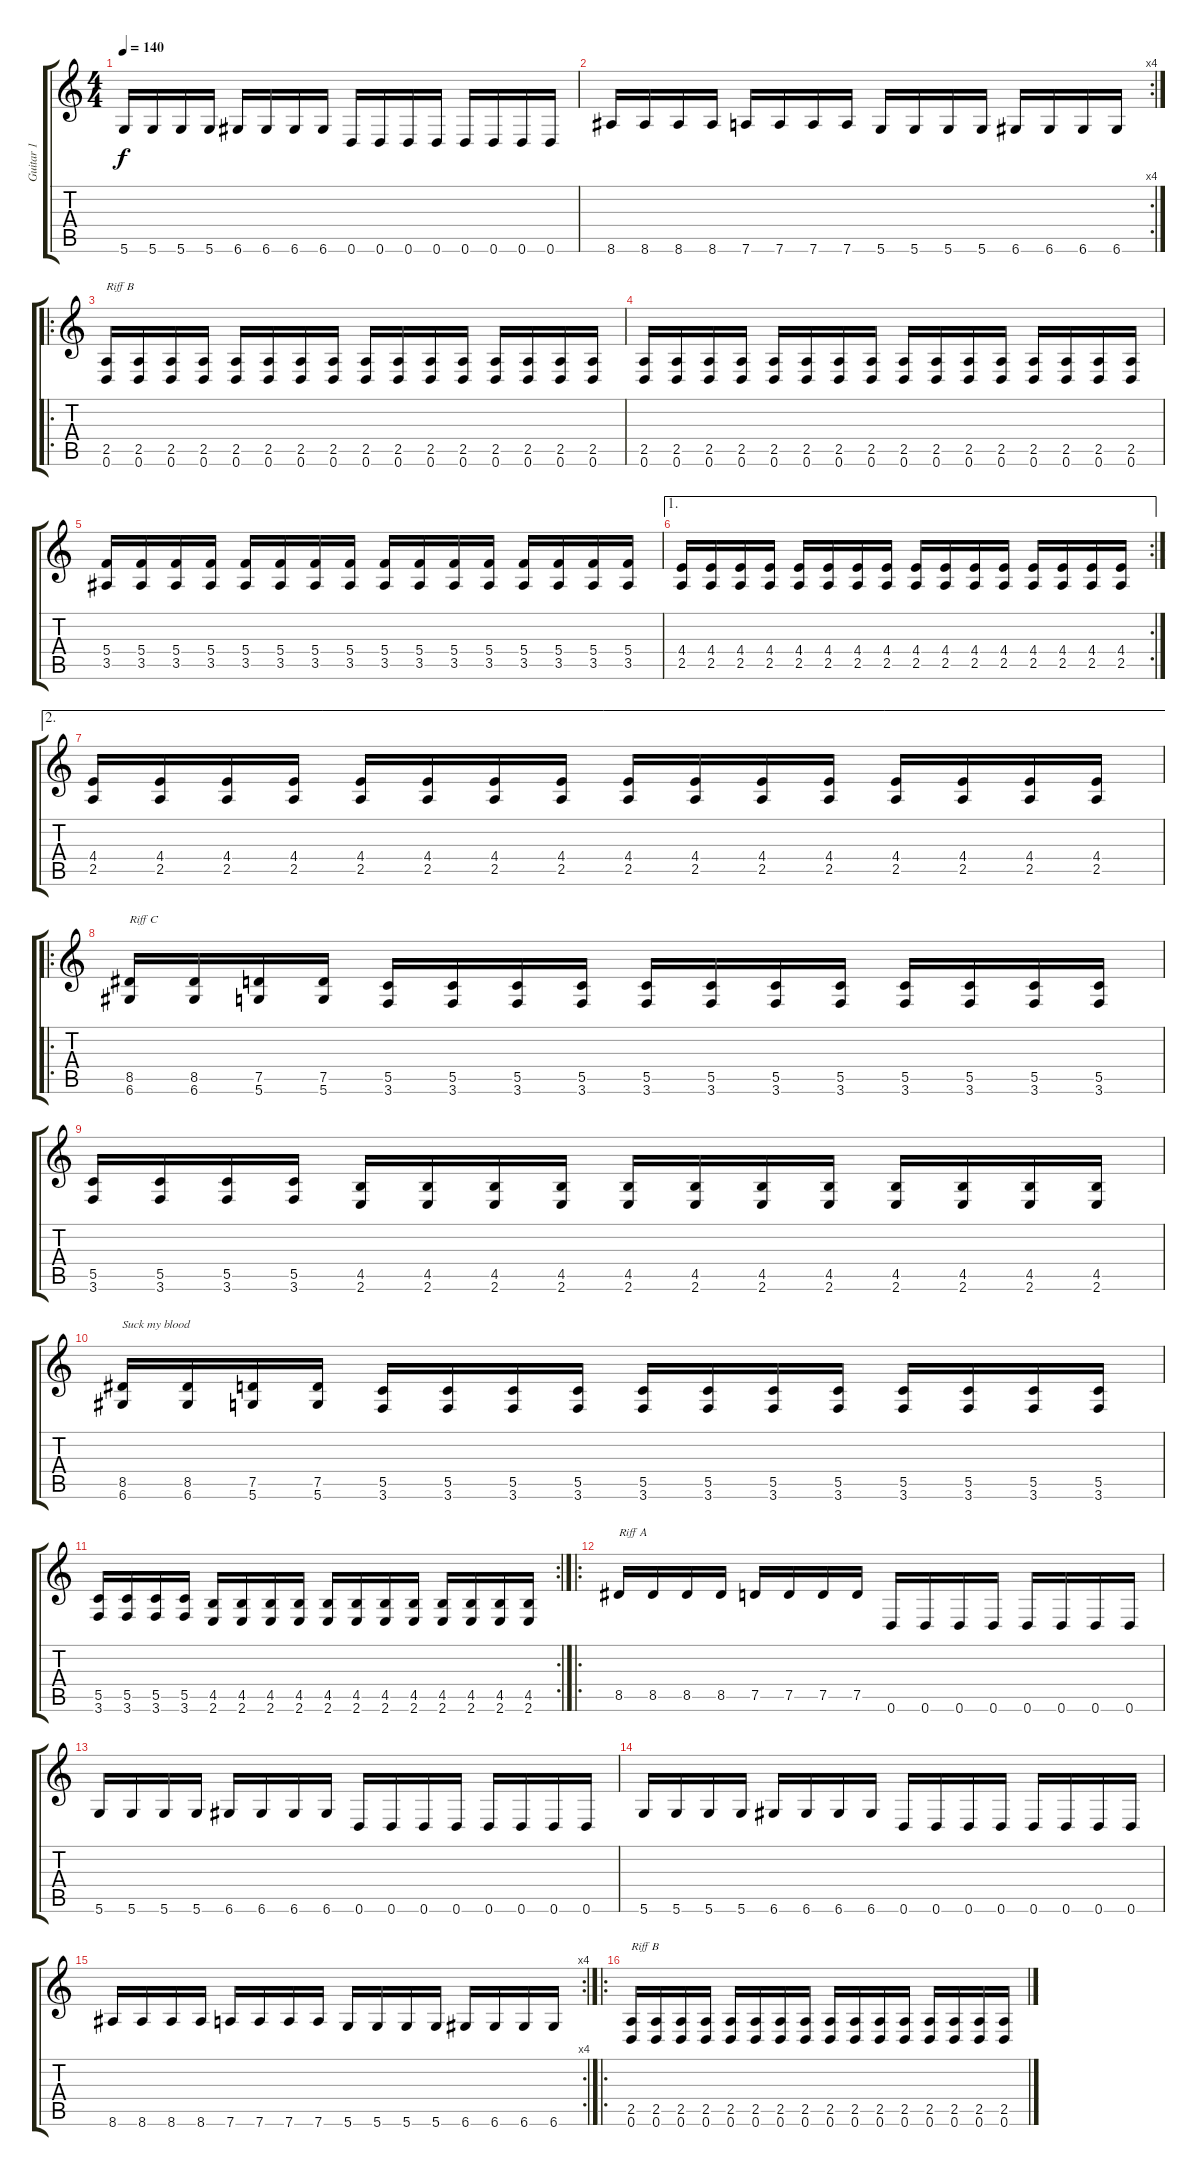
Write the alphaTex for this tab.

\track ("Guitar 1" "Guitar 1") {instrument overdrivenguitar}
\staff {score tabs}
\tuning (D4 A3 F3 C3 G2 D2) {hide}
\ts (4 4)
\tempo 140
\clef g2
\ks c
5.6.16{dy f} 5.6.16 5.6.16 5.6.16 6.6.16 6.6.16 6.6.16 6.6.16 0.6.16 0.6.16 0.6.16 0.6.16 0.6.16 0.6.16 0.6.16 0.6.16 |
\rc 4
8.6.16 8.6.16 8.6.16 8.6.16 7.6.16 7.6.16 7.6.16 7.6.16 5.6.16 5.6.16 5.6.16 5.6.16 6.6.16 6.6.16 6.6.16 6.6.16 |
\ro
(2.5 0.6).16{txt "Riff B"} (2.5 0.6).16 (2.5 0.6).16 (2.5 0.6).16 (2.5 0.6).16 (2.5 0.6).16 (2.5 0.6).16 (2.5 0.6).16 (2.5 0.6).16 (2.5 0.6).16 (2.5 0.6).16 (2.5 0.6).16 (2.5 0.6).16 (2.5 0.6).16 (2.5 0.6).16 (2.5 0.6).16 |
(2.5 0.6).16 (2.5 0.6).16 (2.5 0.6).16 (2.5 0.6).16 (2.5 0.6).16 (2.5 0.6).16 (2.5 0.6).16 (2.5 0.6).16 (2.5 0.6).16 (2.5 0.6).16 (2.5 0.6).16 (2.5 0.6).16 (2.5 0.6).16 (2.5 0.6).16 (2.5 0.6).16 (2.5 0.6).16 |
(5.4 3.5).16 (5.4 3.5).16 (5.4 3.5).16 (5.4 3.5).16 (5.4 3.5).16 (5.4 3.5).16 (5.4 3.5).16 (5.4 3.5).16 (5.4 3.5).16 (5.4 3.5).16 (5.4 3.5).16 (5.4 3.5).16 (5.4 3.5).16 (5.4 3.5).16 (5.4 3.5).16 (5.4 3.5).16 |
\ae 1
\rc 2
(4.4 2.5).16 (4.4 2.5).16 (4.4 2.5).16 (4.4 2.5).16 (4.4 2.5).16 (4.4 2.5).16 (4.4 2.5).16 (4.4 2.5).16 (4.4 2.5).16 (4.4 2.5).16 (4.4 2.5).16 (4.4 2.5).16 (4.4 2.5).16 (4.4 2.5).16 (4.4 2.5).16 (4.4 2.5).16 |
\ae 2
(4.4 2.5).16 (4.4 2.5).16 (4.4 2.5).16 (4.4 2.5).16 (4.4 2.5).16 (4.4 2.5).16 (4.4 2.5).16 (4.4 2.5).16 (4.4 2.5).16 (4.4 2.5).16 (4.4 2.5).16 (4.4 2.5).16 (4.4 2.5).16 (4.4 2.5).16 (4.4 2.5).16 (4.4 2.5).16 |
\ro
(8.5 6.6).16{txt "Riff C"} (8.5 6.6).16 (7.5 5.6).16 (7.5 5.6).16 (5.5 3.6).16 (5.5 3.6).16 (5.5 3.6).16 (5.5 3.6).16 (5.5 3.6).16 (5.5 3.6).16 (5.5 3.6).16 (5.5 3.6).16 (5.5 3.6).16 (5.5 3.6).16 (5.5 3.6).16 (5.5 3.6).16 |
(5.5 3.6).16 (5.5 3.6).16 (5.5 3.6).16 (5.5 3.6).16 (4.5 2.6).16 (4.5 2.6).16 (4.5 2.6).16 (4.5 2.6).16 (4.5 2.6).16 (4.5 2.6).16 (4.5 2.6).16 (4.5 2.6).16 (4.5 2.6).16 (4.5 2.6).16 (4.5 2.6).16 (4.5 2.6).16 |
(8.5 6.6).16{txt "Suck my blood"} (8.5 6.6).16 (7.5 5.6).16 (7.5 5.6).16 (5.5 3.6).16 (5.5 3.6).16 (5.5 3.6).16 (5.5 3.6).16 (5.5 3.6).16 (5.5 3.6).16 (5.5 3.6).16 (5.5 3.6).16 (5.5 3.6).16 (5.5 3.6).16 (5.5 3.6).16 (5.5 3.6).16 |
\rc 2
(5.5 3.6).16 (5.5 3.6).16 (5.5 3.6).16 (5.5 3.6).16 (4.5 2.6).16 (4.5 2.6).16 (4.5 2.6).16 (4.5 2.6).16 (4.5 2.6).16 (4.5 2.6).16 (4.5 2.6).16 (4.5 2.6).16 (4.5 2.6).16 (4.5 2.6).16 (4.5 2.6).16 (4.5 2.6).16 |
\ro
8.5.16{txt "Riff A"} 8.5.16 8.5.16 8.5.16 7.5.16 7.5.16 7.5.16 7.5.16 0.6.16 0.6.16 0.6.16 0.6.16 0.6.16 0.6.16 0.6.16 0.6.16 |
5.6.16 5.6.16 5.6.16 5.6.16 6.6.16 6.6.16 6.6.16 6.6.16 0.6.16 0.6.16 0.6.16 0.6.16 0.6.16 0.6.16 0.6.16 0.6.16 |
5.6.16 5.6.16 5.6.16 5.6.16 6.6.16 6.6.16 6.6.16 6.6.16 0.6.16 0.6.16 0.6.16 0.6.16 0.6.16 0.6.16 0.6.16 0.6.16 |
\rc 4
8.6.16 8.6.16 8.6.16 8.6.16 7.6.16 7.6.16 7.6.16 7.6.16 5.6.16 5.6.16 5.6.16 5.6.16 6.6.16 6.6.16 6.6.16 6.6.16 |
\ro
(2.5 0.6).16{txt "Riff B"} (2.5 0.6).16 (2.5 0.6).16 (2.5 0.6).16 (2.5 0.6).16 (2.5 0.6).16 (2.5 0.6).16 (2.5 0.6).16 (2.5 0.6).16 (2.5 0.6).16 (2.5 0.6).16 (2.5 0.6).16 (2.5 0.6).16 (2.5 0.6).16 (2.5 0.6).16 (2.5 0.6).16
